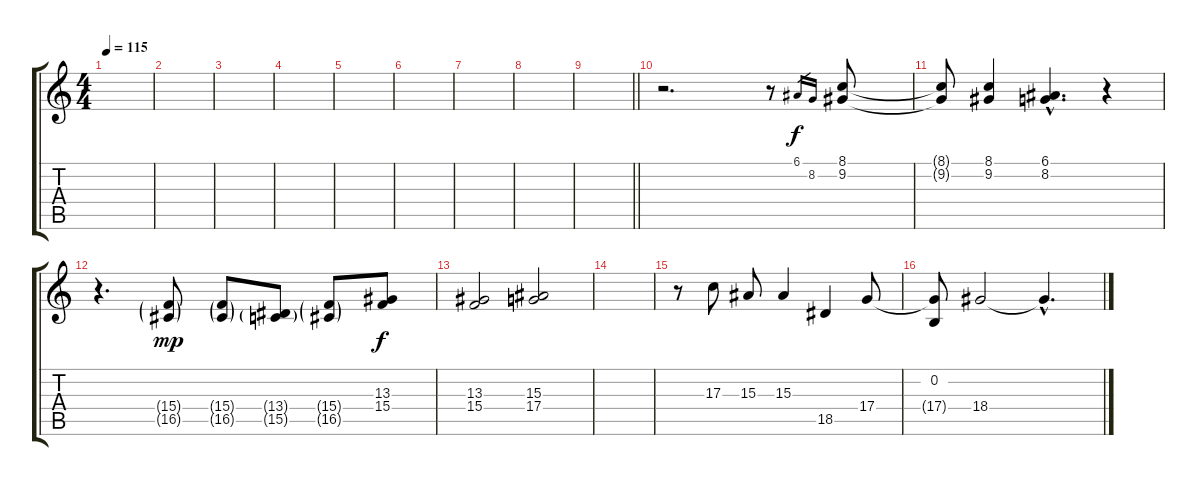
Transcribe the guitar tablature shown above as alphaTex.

\track "" {instrument trombone}
\staff {score tabs}
\tuning (E4 B3 G3 D3 A2 E2) {hide}
\ts (4 4)
\tempo 115
\clef g2
\ks c
|
|
|
|
|
|
|
|
\barLineRight lightlight
|
r.2{d} r.8 6.1.16{gr dy f} 8.2.16{gr} (8.1 9.2).8 |
(8.1{t} 9.2{t}).8 (8.1 9.2).4 (6.1{hac} 8.2{hac}).4{d} r.4 |
r.4{d} (15.4{g} 16.5{g}).8{dy mp} (15.4{g} 16.5{g}).8 (13.4{g} 15.5{g}).8 (15.4{g} 16.5{g}).8 (13.3 15.4).8{dy f} |
(13.3 15.4).2 (15.3 17.4).2 |
|
r.8 17.3.8 15.3.8 15.3.4 18.5.4 17.4.8 |
(0.2 17.4{t}).8 18.4.2 18.4{hac t}.4{d}
